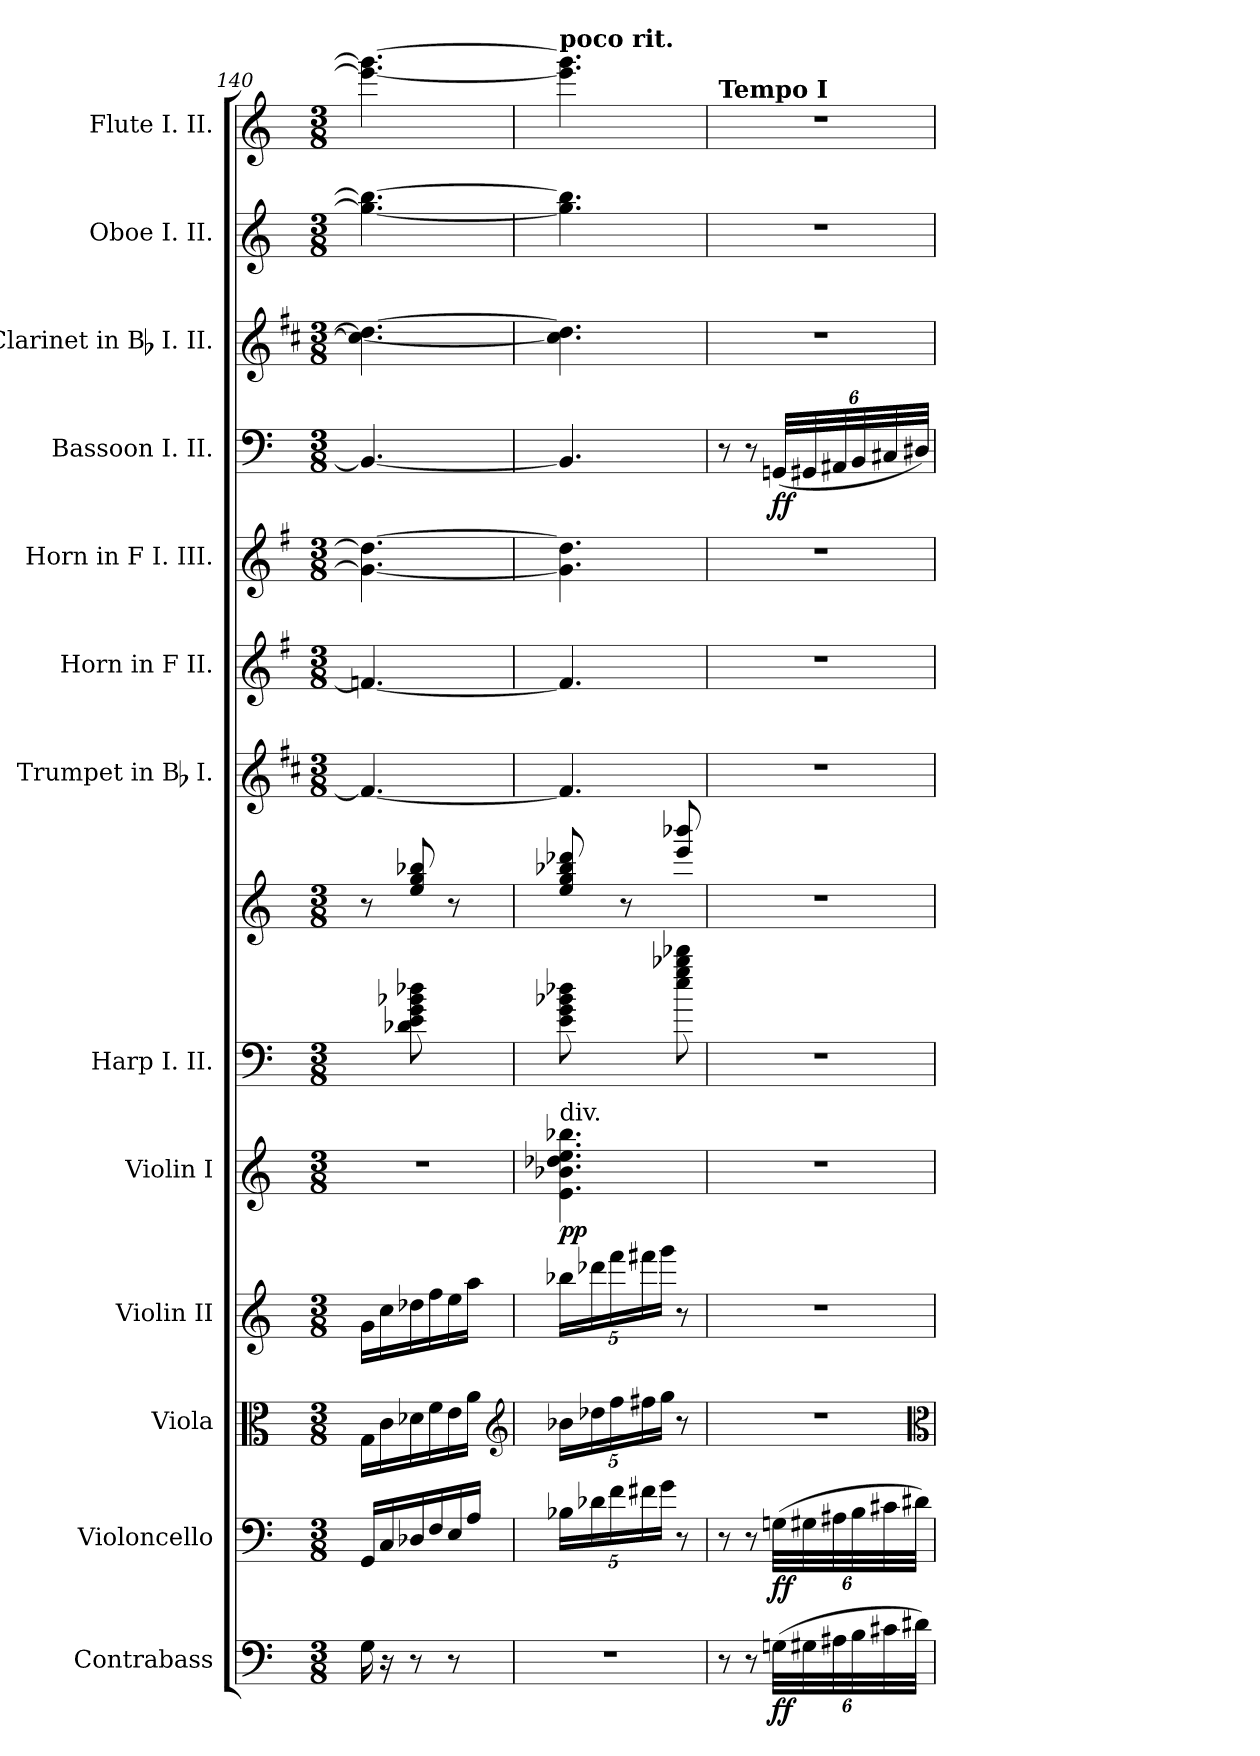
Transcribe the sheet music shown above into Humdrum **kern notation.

**kern	**dynam	**kern	**dynam	**kern	**kern	**kern	**dynam	**kern	**kern	**kern	**kern	**kern	**kern	**dynam	**kern	**kern	**kern
*part13	*part13	*part12	*part12	*part11	*part10	*part9	*part9	*part8	*part8	*part7	*part6	*part5	*part4	*part4	*part3	*part2	*part1
*staff14	*staff14	*staff13	*staff13	*staff12	*staff11	*staff10	*staff10	*staff9	*staff8	*staff7	*staff6	*staff5	*staff4	*staff4	*staff3	*staff2	*staff1
*I"Contrabass	*	*I"Violoncello	*	*I"Viola	*I"Violin II	*I"Violin I	*	*I"Harp I. II.	*	*I"Trumpet in Bb I.	*I"Horn in F II.	*I"Horn in F I. III.	*I"Bassoon I. II.	*	*I"Clarinet in Bb I. II.	*I"Oboe I. II.	*I"Flute I. II.
*I'Cb.	*	*I'Vc.	*	*I'Vla.	*I'Vln. II	*I'Vln. I	*	*I'Hp. I. II.	*	*I'Tpt. I.	*I'Hn. II.	*I'Hn. I. III.	*I'Bsn. I. II.	*	*I'Cl. I. II.	*I'Ob. I. II.	*I'Fl. I. II.
*clefF4	*	*clefF4	*	*clefC3	*clefG2	*clefG2	*	*clefF4	*clefG2	*clefG2	*clefG2	*clefG2	*clefF4	*	*clefG2	*clefG2	*clefG2
*ITrd7c12	*	*	*	*	*	*	*	*	*	*ITrd1c2	*ITrd4c7	*ITrd4c7	*	*	*ITrd1c2	*	*
*k[]	*	*k[]	*	*k[]	*k[]	*k[]	*	*k[]	*k[]	*k[]	*k[]	*k[]	*k[]	*	*k[]	*k[]	*k[]
*C:	*	*C:	*	*C:	*C:	*C:	*	*C:	*C:	*C:	*C:	*C:	*C:	*	*C:	*C:	*C:
*M3/8	*	*M3/8	*	*M3/8	*M3/8	*M3/8	*	*M3/8	*M3/8	*M3/8	*M3/8	*M3/8	*M3/8	*	*M3/8	*M3/8	*M3/8
=140	=140	=140	=140	=140	=140	=140	=140	=140	=140	=140	=140	=140	=140	=140	=140	=140	=140
16GG	.	16GG/LL	.	16GLL	16gLL	4.r	.	8ryy	8r	4.en_	4.B-X_	4.c#_ 4.g_	4.BB-_	.	4.b-_ 4.cc#_	4.gg_ 4.bb-_	4.eee_ 4.ggg_
16r	.	16C	.	16c	16cc	.	.	.	.	.	.	.	.	.	.	.	.
8r	.	16D-X	.	16d-X	16dd-X	.	.	8d-X\ 8e\ 8g\ 8b-X\ 8dd-X\	8ee/ 8gg/ 8bb-X/	.	.	.	.	.	.	.	.
.	.	16F	.	16f	16ff	.	.	.	.	.	.	.	.	.	.	.	.
8r	.	16E	.	16e	16ee	.	.	8ryy	8r	.	.	.	.	.	.	.	.
.	.	16AJJ	.	16aJJ	16aaJJ	.	.	.	.	.	.	.	.	.	.	.	.
*	*	*	*	*clefG2	*	*	*	*	*	*	*	*	*	*	*	*	*
=141	=141	=141	=141	=141	=141	=141	=141	=141	=141	=141	=141	=141	=141	=141	=141	=141	=141
!	!	!	!	!	!	!	!	!	!	!	!	!	!	!	!	!	!LO:TX:a:B:t=poco rit.
!	!	!	!	!	!	!LO:TX:a:t=div.	!	!	!	!	!	!	!	!	!	!	!
4.r	.	20B-XLL	.	20b-XLL	20bb-XLL	4.e 4.b-X 4.dd-X 4.ee 4.bb-X	pp	8e\ 8g\ 8b-X\ 8dd-X\	8ee/ 8gg/ 8bb-X/ 8ddd-X/	4.en]	4.B-]	4.c#] 4.g]	4.BB-]	.	4.b-] 4.cc#]	4.gg] 4.bb-]	4.eee] 4.ggg]
.	.	20d-X	.	20dd-X	20ddd-X	.	.	.	.	.	.	.	.	.	.	.	.
.	.	20f	.	20ff	20fff	.	.	.	.	.	.	.	.	.	.	.	.
.	.	.	.	.	.	.	.	8ryy	8r	.	.	.	.	.	.	.	.
.	.	20f#X	.	20ff#X	20fff#X	.	.	.	.	.	.	.	.	.	.	.	.
.	.	20gJJ	.	20ggJJ	20gggJJ	.	.	.	.	.	.	.	.	.	.	.	.
.	.	8r	.	8r	8r	.	.	8ee\ 8gg\ 8bb-X\ 8ddd-X\	8eee/ 8bbb-X/	.	.	.	.	.	.	.	.
=142	=142	=142	=142	=142	=142	=142	=142	=142	=142	=142	=142	=142	=142	=142	=142	=142	=142
!	!	!	!	!	!	!	!	!	!	!	!	!	!	!	!	!	!LO:TX:a:B:t=Tempo I
8r	.	8r	.	4.r	4.r	4.r	.	4.r	4.r	4.r	4.r	4.r	8r	.	4.r	4.r	4.r
8r	.	8r	.	.	.	.	.	.	.	.	.	.	8r	.	.	.	.
(48GGnLLL	ff	(48GnLLL	ff	.	.	.	.	.	.	.	.	.	(48GGnLLL	ff	.	.	.
48GG#X	.	48G#X	.	.	.	.	.	.	.	.	.	.	48GG#X	.	.	.	.
48AA#X	.	48A#X	.	.	.	.	.	.	.	.	.	.	48AA#X	.	.	.	.
48BB	.	48B	.	.	.	.	.	.	.	.	.	.	48BB	.	.	.	.
48C#X	.	48c#X	.	.	.	.	.	.	.	.	.	.	48C#X	.	.	.	.
48D#XJJJ)	.	48d#XJJJ)	.	.	.	.	.	.	.	.	.	.	48D#XJJJ)	.	.	.	.
*	*	*	*	*clefC3	*	*	*	*	*	*	*	*	*	*	*	*	*
=	=	=	=	=	=	=	=	=	=	=	=	=	=	=	=	=	=
*-	*-	*-	*-	*-	*-	*-	*-	*-	*-	*-	*-	*-	*-	*-	*-	*-	*-
